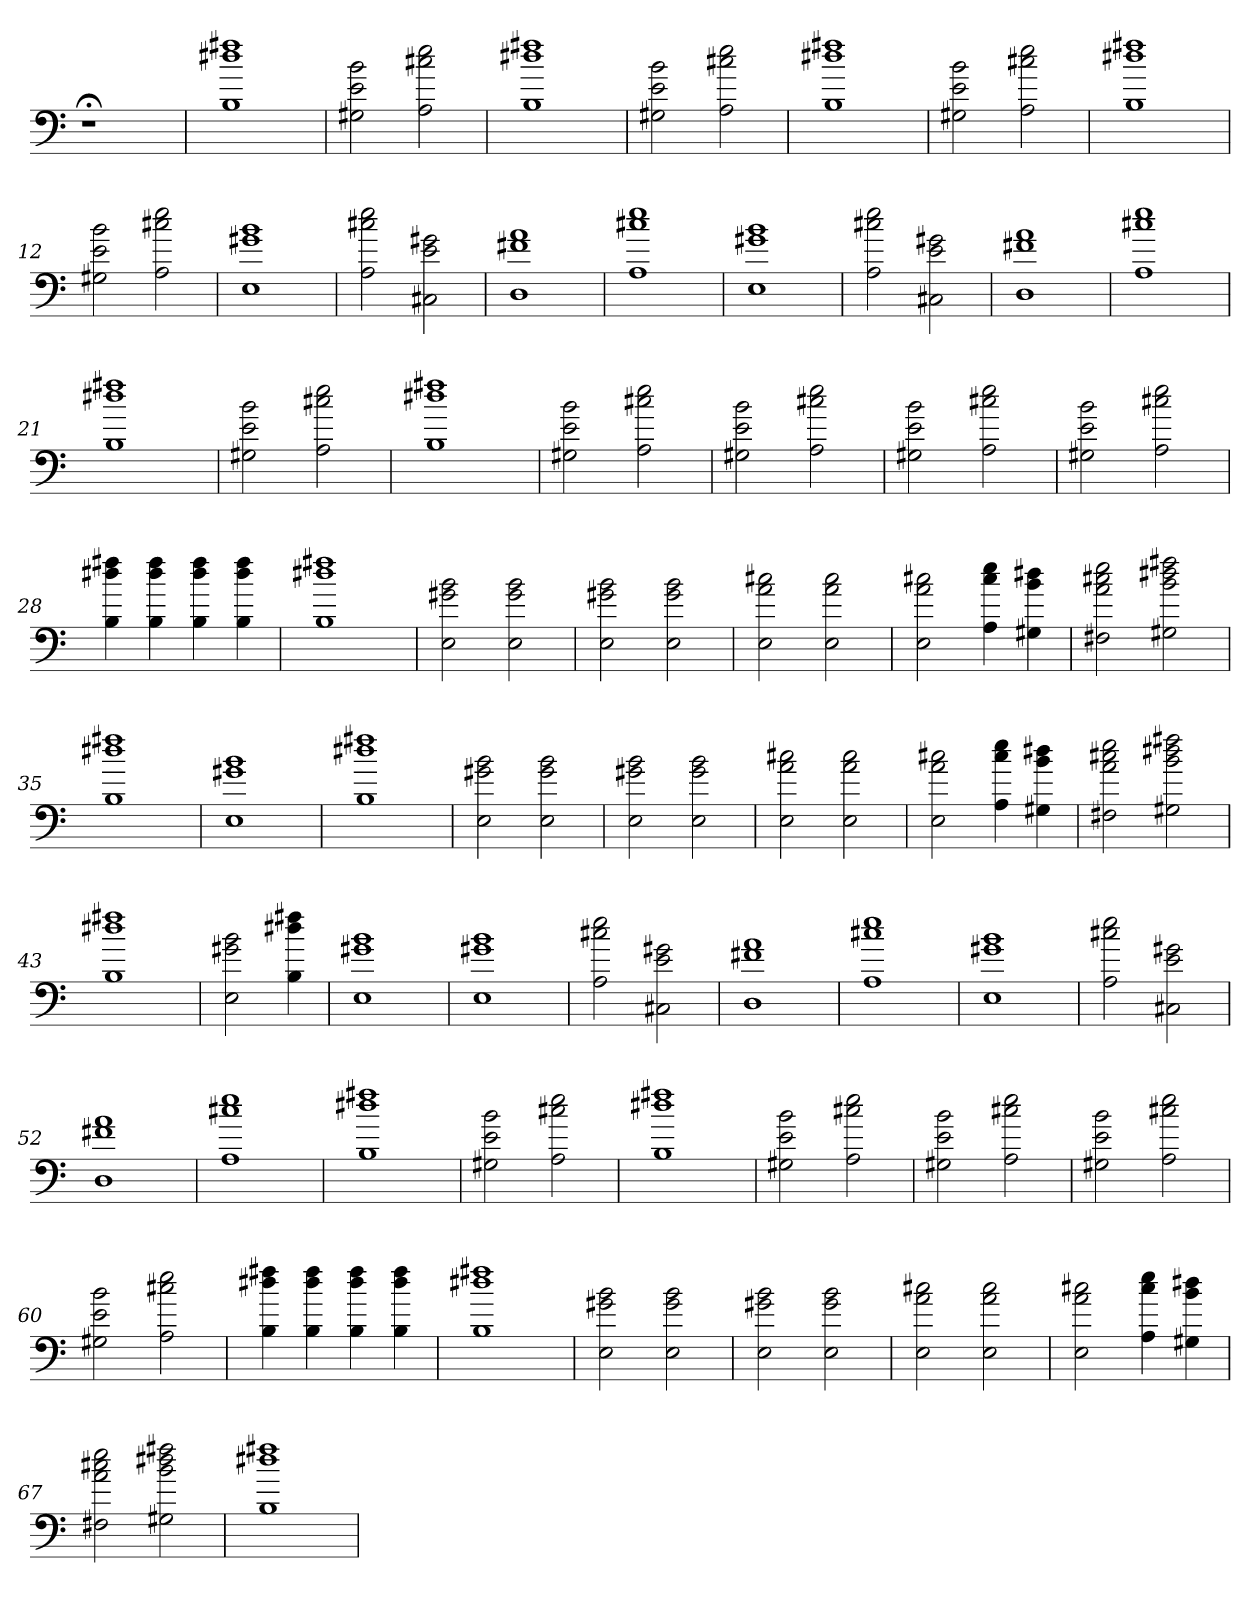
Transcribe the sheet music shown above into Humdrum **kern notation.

**kern
*part1
*staff1
=
1r;<
=1
1r
=2
1r
=3
1r
=4
1r
=5
1B 1dd#X 1ff#X
=6
2G#X 2e 2b
2A 2cc#X 2ee
=7
1B 1dd#X 1ff#X
=8
2G#X 2e 2b
2A 2cc#X 2ee
=9
1B 1dd#X 1ff#X
=10
2G#X 2e 2b
2A 2cc#X 2ee
=11
1B 1dd#X 1ff#X
=12
2G#X 2e 2b
2A 2cc#X 2ee
=13
1E 1g#X 1b
=14
2A 2cc#X 2ee
2C#X 2e 2g#X
=15
1D 1f#X 1a
=16
1A 1cc#X 1ee
=17
1E 1g#X 1b
=18
2A 2cc#X 2ee
2C#X 2e 2g#X
=19
1D 1f#X 1a
=20
1A 1cc#X 1ee
=21
1B 1dd#X 1ff#X
=22
2G#X 2e 2b
2A 2cc#X 2ee
=23
1B 1dd#X 1ff#X
=24
2G#X 2e 2b
2A 2cc#X 2ee
=25
2G#X 2e 2b
2A 2cc#X 2ee
=26
2G#X 2e 2b
2A 2cc#X 2ee
=27
2G#X 2e 2b
2A 2cc#X 2ee
=28
4B 4dd#X 4ff#X
4B 4dd# 4ff#
4B 4dd# 4ff#
4B 4dd# 4ff#
=29
1B 1dd#X 1ff#X
=30
2E 2g#X 2b
2E 2g# 2b
=31
2E 2g#X 2b
2E 2g# 2b
=32
2E 2a 2cc#X
2E 2a 2cc#
=33
2E 2a 2cc#X
4A 4cc# 4ee
4G#X 4b 4dd#X
=34
2F#X 2a 2cc#X 2ee
2G#X 2b 2dd#X 2ff#X
=35
1B 1dd#X 1ff#X
=36
1E 1g#X 1b
=37
1B 1dd#X 1ff#X
=38
2E 2g#X 2b
2E 2g# 2b
=39
2E 2g#X 2b
2E 2g# 2b
=40
2E 2a 2cc#X
2E 2a 2cc#
=41
2E 2a 2cc#X
4A 4cc# 4ee
4G#X 4b 4dd#X
=42
2F#X 2a 2cc#X 2ee
2G#X 2b 2dd#X 2ff#X
=43
1B 1dd#X 1ff#X
=44
2E 2g#X 2b
4B 4dd#X 4ff#X
=45
1E 1g#X 1b
=46
1E 1g#X 1b
=47
2A 2cc#X 2ee
2C#X 2e 2g#X
=48
1D 1f#X 1a
=49
1A 1cc#X 1ee
=50
1E 1g#X 1b
=51
2A 2cc#X 2ee
2C#X 2e 2g#X
=52
1D 1f#X 1a
=53
1A 1cc#X 1ee
=54
1B 1dd#X 1ff#X
=55
2G#X 2e 2b
2A 2cc#X 2ee
=56
1B 1dd#X 1ff#X
=57
2G#X 2e 2b
2A 2cc#X 2ee
=58
2G#X 2e 2b
2A 2cc#X 2ee
=59
2G#X 2e 2b
2A 2cc#X 2ee
=60
2G#X 2e 2b
2A 2cc#X 2ee
=61
4B 4dd#X 4ff#X
4B 4dd# 4ff#
4B 4dd# 4ff#
4B 4dd# 4ff#
=62
1B 1dd#X 1ff#X
=63
2E 2g#X 2b
2E 2g# 2b
=64
2E 2g#X 2b
2E 2g# 2b
=65
2E 2a 2cc#X
2E 2a 2cc#
=66
2E 2a 2cc#X
4A 4cc# 4ee
4G#X 4b 4dd#X
=67
2F#X 2a 2cc#X 2ee
2G#X 2b 2dd#X 2ff#X
=68
1B 1dd#X 1ff#X
=
*-
